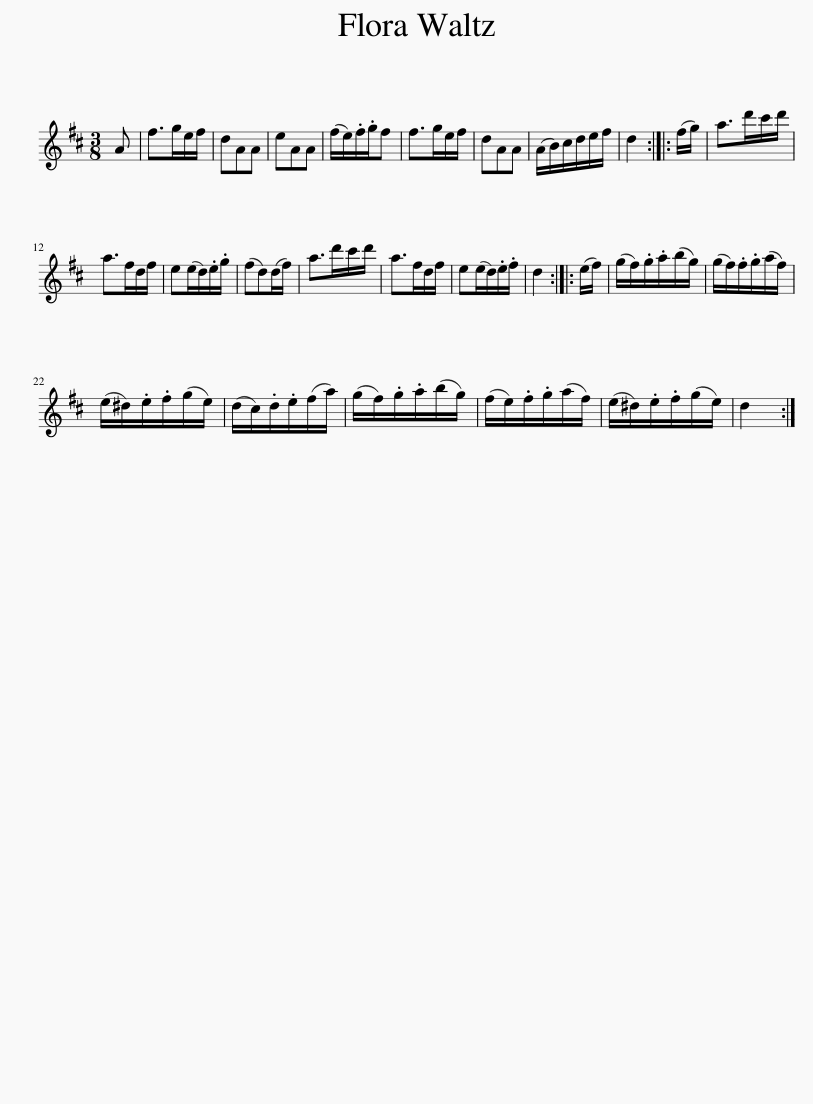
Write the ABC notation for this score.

X:1
L:1/8
M:3/8
I:linebreak $
K:D
V:1 treble
V:1
 A | f>ge/f/ | dAA | eAA | (f/e/).f/.g/f | %5
 f>ge/f/ | dAA | (A/B/)c/d/e/f/ | d2 :: (f/g/) | %10
 a>d'c'/d'/ |$ a>fd/f/ | e(e/d/).e/.g/ | (fd)(d/f/) | a>d'c'/d'/ | %15
 a>fd/f/ | e(e/d/).e/.f/ | d2 :: (e/f/) | (g/f/).g/.a/(b/g/) | %20
 (g/f/).f/.g/(a/f/) |$ (e/^d/).e/.f/(g/e/) | (d/c/).d/.e/(f/a/) | (g/f/).g/.a/(b/g/) | (f/e/).f/.g/(a/f/) | %25
 (e/^d/).e/.f/(g/e/) | d2 :| %27
